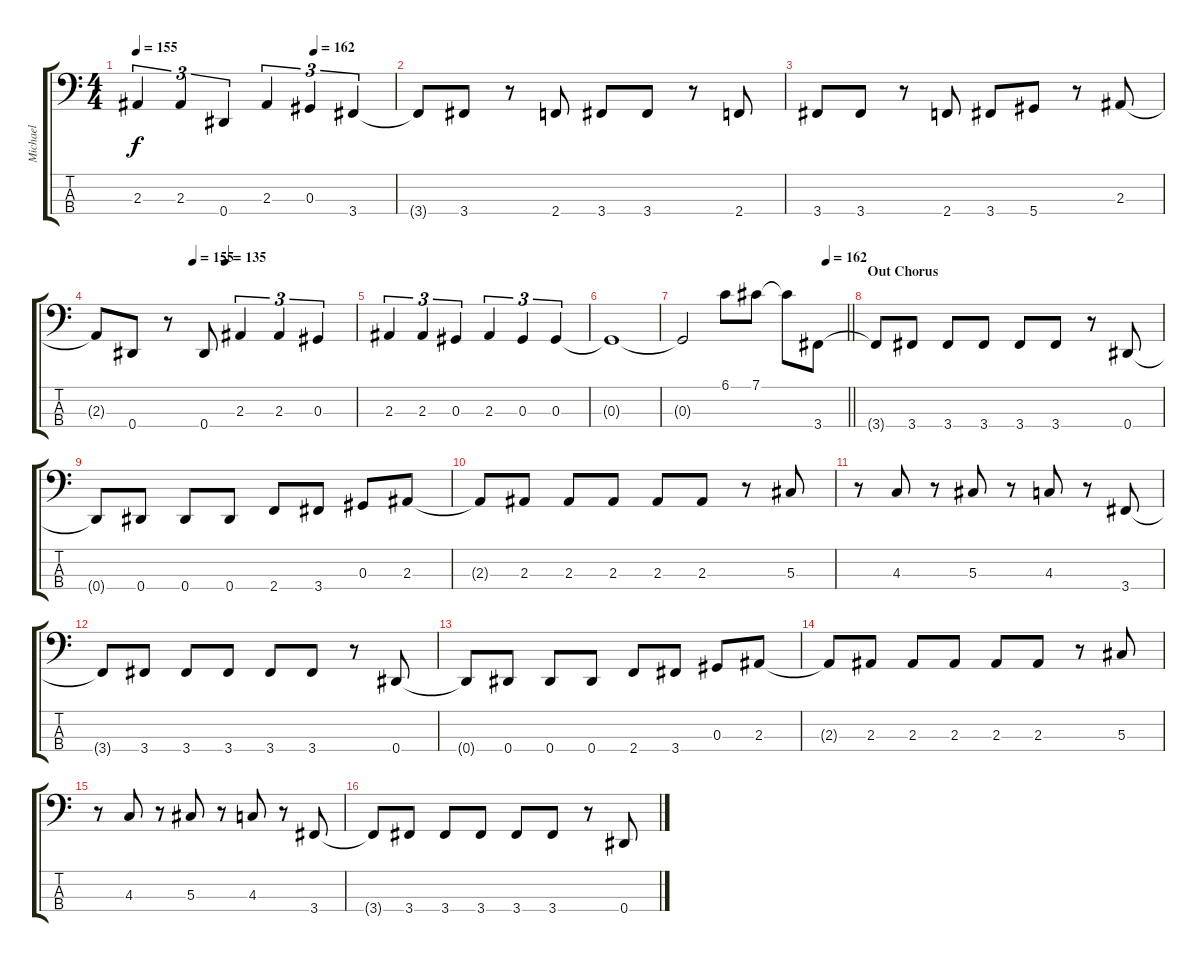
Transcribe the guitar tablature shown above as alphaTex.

\track ("Michael" "Michael") {instrument electricbassfinger}
\staff {score tabs}
\tuning (Gb2 Db2 Ab1 Eb1) {hide}
\ts (4 4)
\tempo 155
\tempo (162 0.6875)
\clef f4
\ks c
2.3.4{tu (3 2) dy f} 2.3.4{tu (3 2)} 0.4.4{tu (3 2)} 2.3.4{tu (3 2)} 0.3.4{tu (3 2)} 3.4.4{tu (3 2)} |
3.4{t}.8 3.4.8 r.8 2.4.8 3.4.8 3.4.8 r.8 2.4.8 |
3.4.8 3.4.8 r.8 2.4.8 3.4.8 5.4.8 r.8 2.3.8 |
\tempo (155 0.375)
\tempo (135 0.5)
2.3{t}.8 0.4.8 r.8 0.4.8 2.3.4{tu (3 2)} 2.3.4{tu (3 2)} 0.3.4{tu (3 2)} |
2.3.4{tu (3 2)} 2.3.4{tu (3 2)} 0.3.4{tu (3 2)} 2.3.4{tu (3 2)} 0.3.4{tu (3 2)} 0.3.4{tu (3 2)} |
0.3{t}.1 |
\tempo (162 0.875)
\barLineRight lightlight
0.3{t}.2 6.1.8 7.1.8 7.1{t}.8 3.4.8 |
\section ("" "Out Chorus")
3.4{t}.8 3.4.8 3.4.8 3.4.8 3.4.8 3.4.8 r.8 0.4.8 |
0.4{t}.8 0.4.8 0.4.8 0.4.8 2.4.8 3.4.8 0.3.8 2.3.8 |
2.3{t}.8 2.3.8 2.3.8 2.3.8 2.3.8 2.3.8 r.8 5.3.8 |
r.8 4.3.8 r.8 5.3.8 r.8 4.3.8 r.8 3.4.8 |
3.4{t}.8 3.4.8 3.4.8 3.4.8 3.4.8 3.4.8 r.8 0.4.8 |
0.4{t}.8 0.4.8 0.4.8 0.4.8 2.4.8 3.4.8 0.3.8 2.3.8 |
2.3{t}.8 2.3.8 2.3.8 2.3.8 2.3.8 2.3.8 r.8 5.3.8 |
r.8 4.3.8 r.8 5.3.8 r.8 4.3.8 r.8 3.4.8 |
3.4{t}.8 3.4.8 3.4.8 3.4.8 3.4.8 3.4.8 r.8 0.4.8
